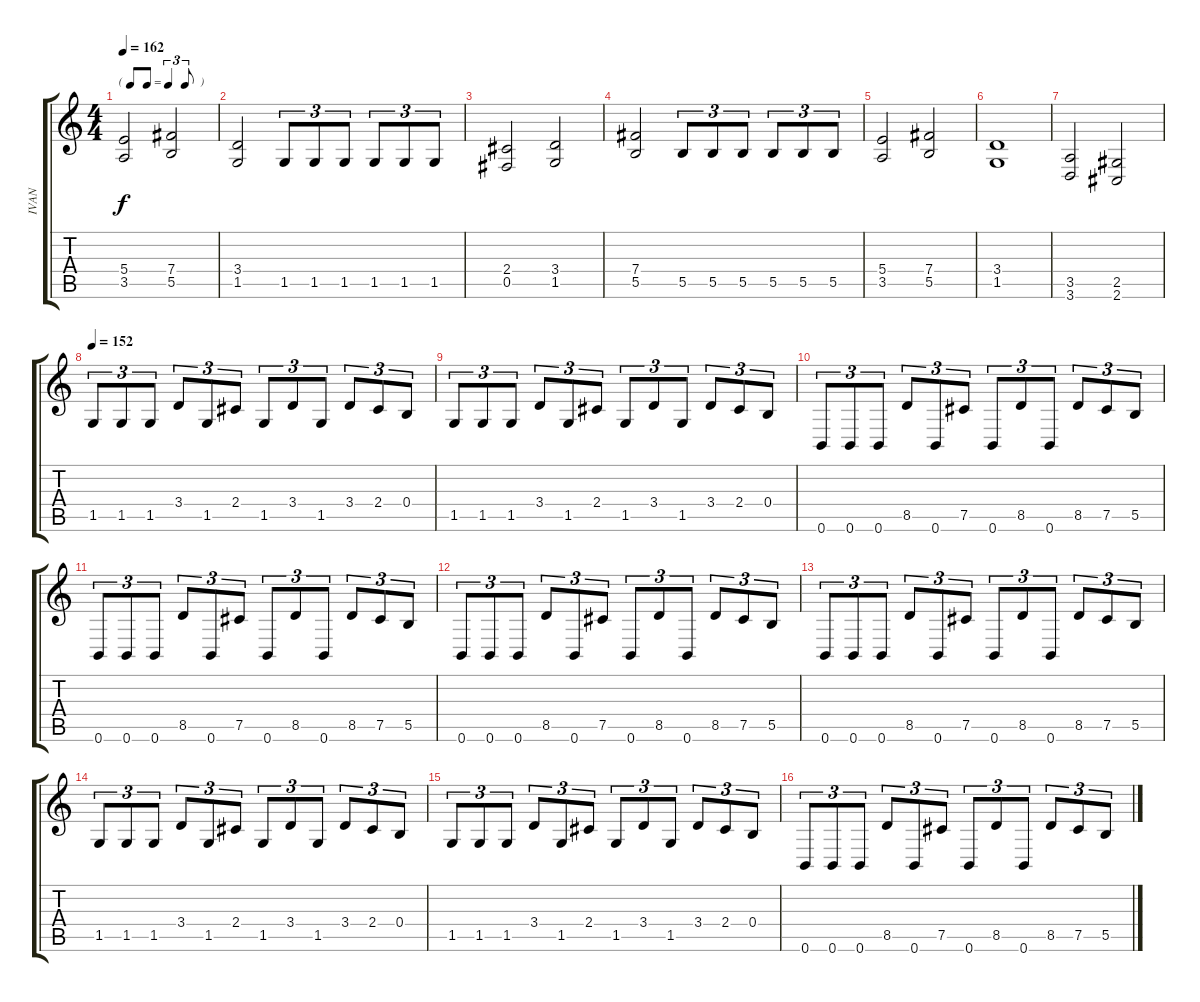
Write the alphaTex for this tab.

\track ("IVAN" "IVAN") {instrument distortionguitar}
\staff {score tabs}
\tuning (Db4 Ab3 E3 B2 Gb2 B1) {hide}
\ts (4 4)
\tf triplet8th
\tempo 162
\clef g2
\ks c
(5.4 3.5).2{dy f} (7.4 5.5).2 |
(3.4 1.5).2 1.5.8{tu (3 2)} 1.5.8{tu (3 2)} 1.5.8{tu (3 2)} 1.5.8{tu (3 2)} 1.5.8{tu (3 2)} 1.5.8{tu (3 2)} |
(2.4 0.5).2 (3.4 1.5).2 |
(7.4 5.5).2 5.5.8{tu (3 2)} 5.5.8{tu (3 2)} 5.5.8{tu (3 2)} 5.5.8{tu (3 2)} 5.5.8{tu (3 2)} 5.5.8{tu (3 2)} |
(5.4 3.5).2 (7.4 5.5).2 |
(3.4 1.5).1 |
(3.5 3.6).2 (2.5 2.6).2 |
\tempo 152
1.5.8{tu (3 2)} 1.5.8{tu (3 2)} 1.5.8{tu (3 2)} 3.4.8{tu (3 2)} 1.5.8{tu (3 2)} 2.4.8{tu (3 2)} 1.5.8{tu (3 2)} 3.4.8{tu (3 2)} 1.5.8{tu (3 2)} 3.4.8{tu (3 2)} 2.4.8{tu (3 2)} 0.4.8{tu (3 2)} |
1.5.8{tu (3 2)} 1.5.8{tu (3 2)} 1.5.8{tu (3 2)} 3.4.8{tu (3 2)} 1.5.8{tu (3 2)} 2.4.8{tu (3 2)} 1.5.8{tu (3 2)} 3.4.8{tu (3 2)} 1.5.8{tu (3 2)} 3.4.8{tu (3 2)} 2.4.8{tu (3 2)} 0.4.8{tu (3 2)} |
0.6.8{tu (3 2)} 0.6.8{tu (3 2)} 0.6.8{tu (3 2)} 8.5.8{tu (3 2)} 0.6.8{tu (3 2)} 7.5.8{tu (3 2)} 0.6.8{tu (3 2)} 8.5.8{tu (3 2)} 0.6.8{tu (3 2)} 8.5.8{tu (3 2)} 7.5.8{tu (3 2)} 5.5.8{tu (3 2)} |
0.6.8{tu (3 2)} 0.6.8{tu (3 2)} 0.6.8{tu (3 2)} 8.5.8{tu (3 2)} 0.6.8{tu (3 2)} 7.5.8{tu (3 2)} 0.6.8{tu (3 2)} 8.5.8{tu (3 2)} 0.6.8{tu (3 2)} 8.5.8{tu (3 2)} 7.5.8{tu (3 2)} 5.5.8{tu (3 2)} |
0.6.8{tu (3 2)} 0.6.8{tu (3 2)} 0.6.8{tu (3 2)} 8.5.8{tu (3 2)} 0.6.8{tu (3 2)} 7.5.8{tu (3 2)} 0.6.8{tu (3 2)} 8.5.8{tu (3 2)} 0.6.8{tu (3 2)} 8.5.8{tu (3 2)} 7.5.8{tu (3 2)} 5.5.8{tu (3 2)} |
0.6.8{tu (3 2)} 0.6.8{tu (3 2)} 0.6.8{tu (3 2)} 8.5.8{tu (3 2)} 0.6.8{tu (3 2)} 7.5.8{tu (3 2)} 0.6.8{tu (3 2)} 8.5.8{tu (3 2)} 0.6.8{tu (3 2)} 8.5.8{tu (3 2)} 7.5.8{tu (3 2)} 5.5.8{tu (3 2)} |
1.5.8{tu (3 2)} 1.5.8{tu (3 2)} 1.5.8{tu (3 2)} 3.4.8{tu (3 2)} 1.5.8{tu (3 2)} 2.4.8{tu (3 2)} 1.5.8{tu (3 2)} 3.4.8{tu (3 2)} 1.5.8{tu (3 2)} 3.4.8{tu (3 2)} 2.4.8{tu (3 2)} 0.4.8{tu (3 2)} |
1.5.8{tu (3 2)} 1.5.8{tu (3 2)} 1.5.8{tu (3 2)} 3.4.8{tu (3 2)} 1.5.8{tu (3 2)} 2.4.8{tu (3 2)} 1.5.8{tu (3 2)} 3.4.8{tu (3 2)} 1.5.8{tu (3 2)} 3.4.8{tu (3 2)} 2.4.8{tu (3 2)} 0.4.8{tu (3 2)} |
0.6.8{tu (3 2)} 0.6.8{tu (3 2)} 0.6.8{tu (3 2)} 8.5.8{tu (3 2)} 0.6.8{tu (3 2)} 7.5.8{tu (3 2)} 0.6.8{tu (3 2)} 8.5.8{tu (3 2)} 0.6.8{tu (3 2)} 8.5.8{tu (3 2)} 7.5.8{tu (3 2)} 5.5.8{tu (3 2)}
